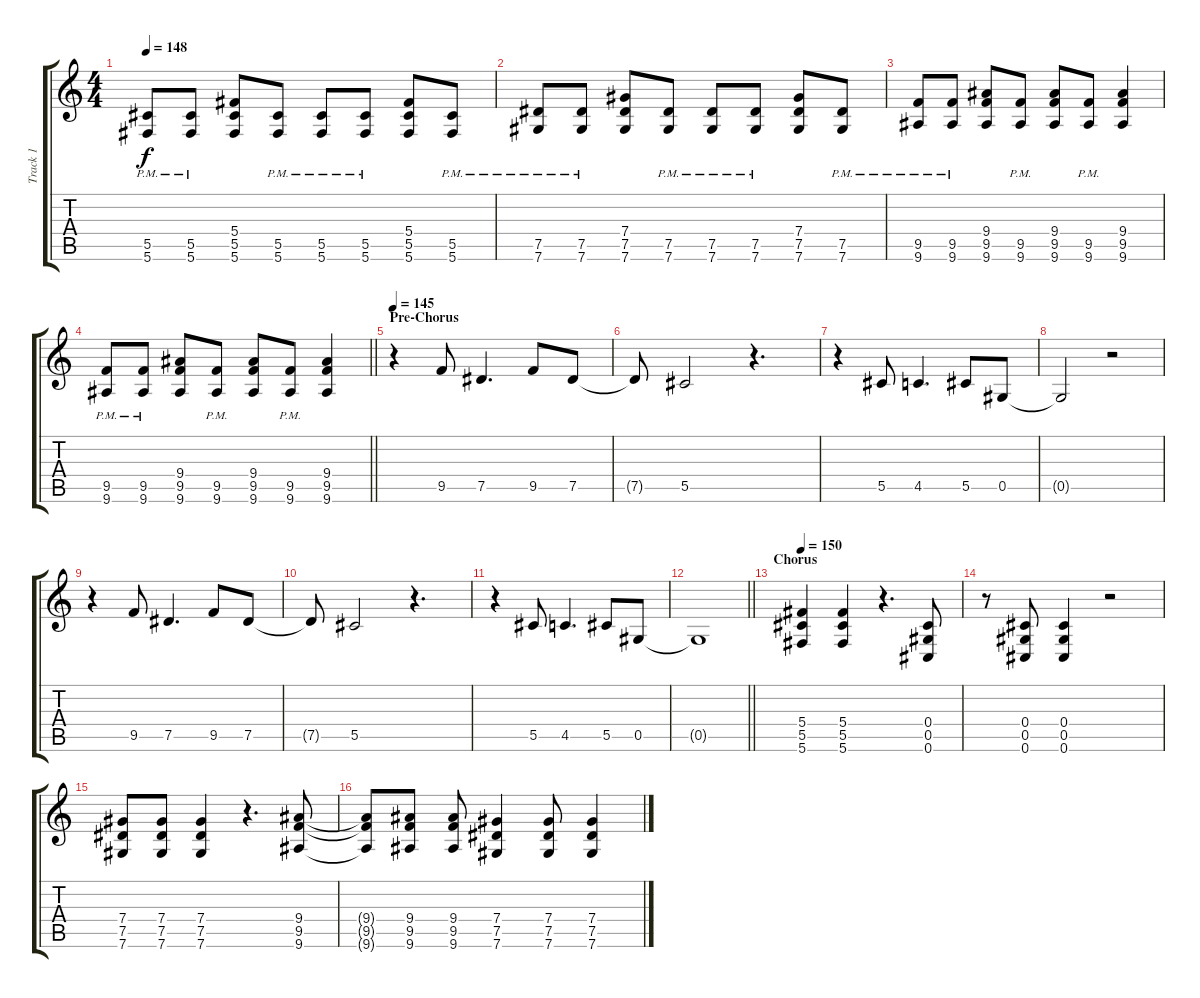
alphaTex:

\track ("Track 1" "Track 1") {instrument distortionguitar}
\staff {score tabs}
\tuning (Eb4 Bb3 Gb3 Db3 Ab2 Db2) {hide}
\ts (4 4)
\tempo 148
\clef g2
\ks c
(5.5{pm} 5.6{pm}).8{dy f} (5.5{pm} 5.6{pm}).8 (5.4 5.5 5.6).8 (5.5{pm} 5.6{pm}).8 (5.5{pm} 5.6{pm}).8 (5.5{pm} 5.6{pm}).8 (5.4 5.5 5.6).8 (5.5{pm} 5.6{pm}).8 |
(7.5{pm} 7.6{pm}).8 (7.5{pm} 7.6{pm}).8 (7.4 7.5 7.6).8 (7.5{pm} 7.6{pm}).8 (7.5{pm} 7.6{pm}).8 (7.5{pm} 7.6{pm}).8 (7.4 7.5 7.6).8 (7.5{pm} 7.6{pm}).8 |
(9.5{pm} 9.6{pm}).8 (9.5{pm} 9.6{pm}).8 (9.4 9.5 9.6).8 (9.5{pm} 9.6{pm}).8 (9.4 9.5 9.6).8 (9.5{pm} 9.6{pm}).8 (9.4 9.5 9.6).4 |
\barLineRight lightlight
(9.5{pm} 9.6{pm}).8 (9.5{pm} 9.6{pm}).8 (9.4 9.5 9.6).8 (9.5{pm} 9.6{pm}).8 (9.4 9.5 9.6).8 (9.5{pm} 9.6{pm}).8 (9.4 9.5 9.6).4 |
\section ("" "Pre-Chorus")
\tempo 145
r.4{instrument electricguitarjazz} 9.5.8 7.5.4{d} 9.5.8 7.5.8 |
7.5{t}.8 5.5.2 r.4{d} |
r.4 5.5.8 4.5.4{d} 5.5.8 0.5.8 |
0.5{t}.2 r.2 |
r.4 9.5.8 7.5.4{d} 9.5.8 7.5.8 |
7.5{t}.8 5.5.2 r.4{d} |
r.4 5.5.8 4.5.4{d} 5.5.8 0.5.8 |
\barLineRight lightlight
0.5{t}.1 |
\section ("" "Chorus")
\tempo 150
(5.4 5.5 5.6).4{instrument distortionguitar} (5.4 5.5 5.6).4 r.4{d} (0.4 0.5 0.6).8 |
r.8 (0.4 0.5 0.6).8 (0.4 0.5 0.6).4 r.2 |
(7.4 7.5 7.6).8 (7.4 7.5 7.6).8 (7.4 7.5 7.6).4 r.4{d} (9.4 9.5 9.6).8 |
(9.4{t} 9.5{t} 9.6{t}).8 (9.4 9.5 9.6).8 (9.4 9.5 9.6).8 (7.4 7.5 7.6).4 (7.4 7.5 7.6).8 (7.4 7.5 7.6).4
